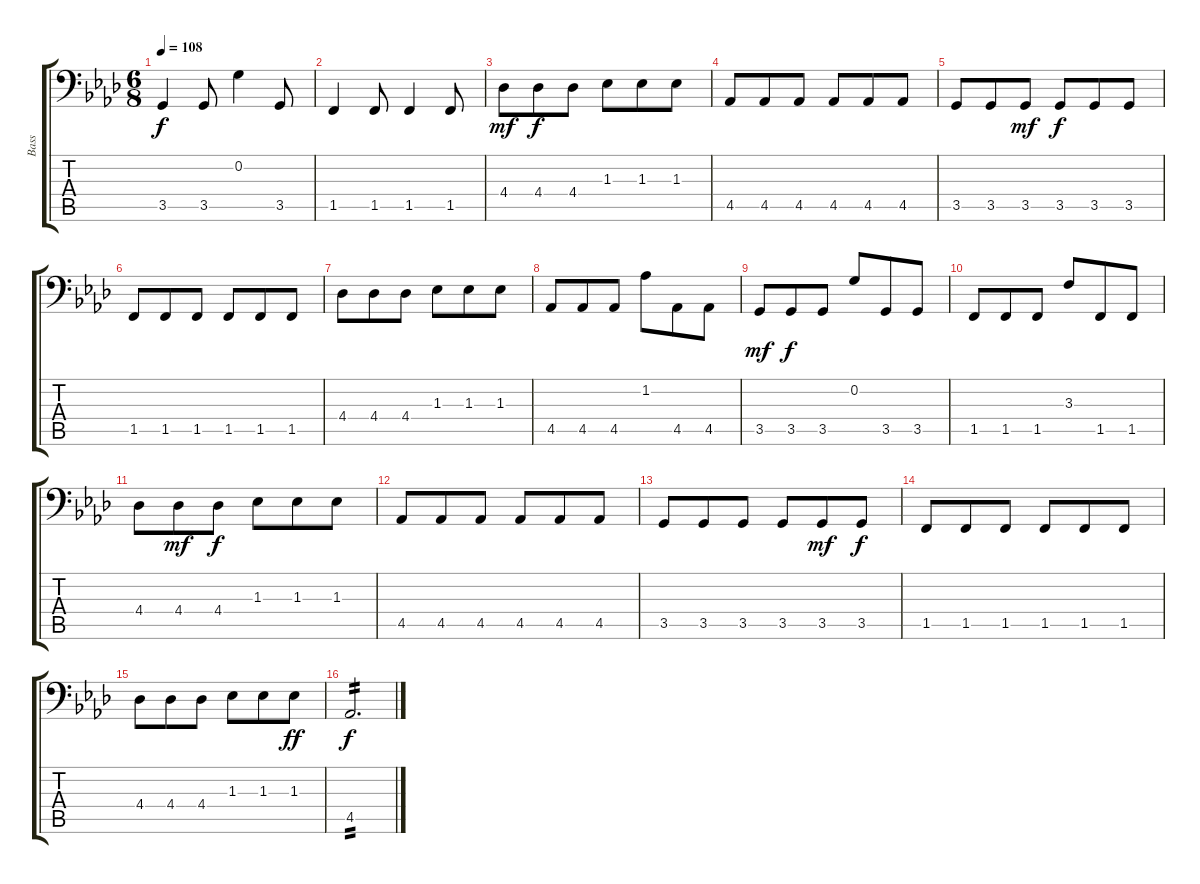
\track ("Bass" "Bass") {instrument electricbassfinger}
\staff {score tabs}
\tuning (C3 G2 D2 A1 E1 B0) {hide}
\ts (6 8)
\tempo 108
\clef f4
\ks ab
3.5.4{dy f} 3.5.8 0.2.4 3.5.8 |
1.5.4 1.5.8 1.5.4 1.5.8 |
4.4.8{dy mf} 4.4.8{dy f} 4.4.8 1.3.8 1.3.8 1.3.8 |
4.5.8 4.5.8 4.5.8 4.5.8 4.5.8 4.5.8 |
3.5.8 3.5.8 3.5.8{dy mf} 3.5.8{dy f} 3.5.8 3.5.8 |
1.5.8 1.5.8 1.5.8 1.5.8 1.5.8 1.5.8 |
4.4.8 4.4.8 4.4.8 1.3.8 1.3.8 1.3.8 |
4.5.8 4.5.8 4.5.8 1.2.8 4.5.8 4.5.8 |
3.5.8{dy mf} 3.5.8{dy f} 3.5.8 0.2.8 3.5.8 3.5.8 |
1.5.8 1.5.8 1.5.8 3.3.8 1.5.8 1.5.8 |
4.4.8 4.4.8{dy mf} 4.4.8{dy f} 1.3.8 1.3.8 1.3.8 |
4.5.8 4.5.8 4.5.8 4.5.8 4.5.8 4.5.8 |
3.5.8 3.5.8 3.5.8 3.5.8 3.5.8{dy mf} 3.5.8{dy f} |
1.5.8 1.5.8 1.5.8 1.5.8 1.5.8 1.5.8 |
4.4.8 4.4.8 4.4.8 1.3.8 1.3.8 1.3.8{dy ff} |
4.5.2{d tp 2 dy f}
